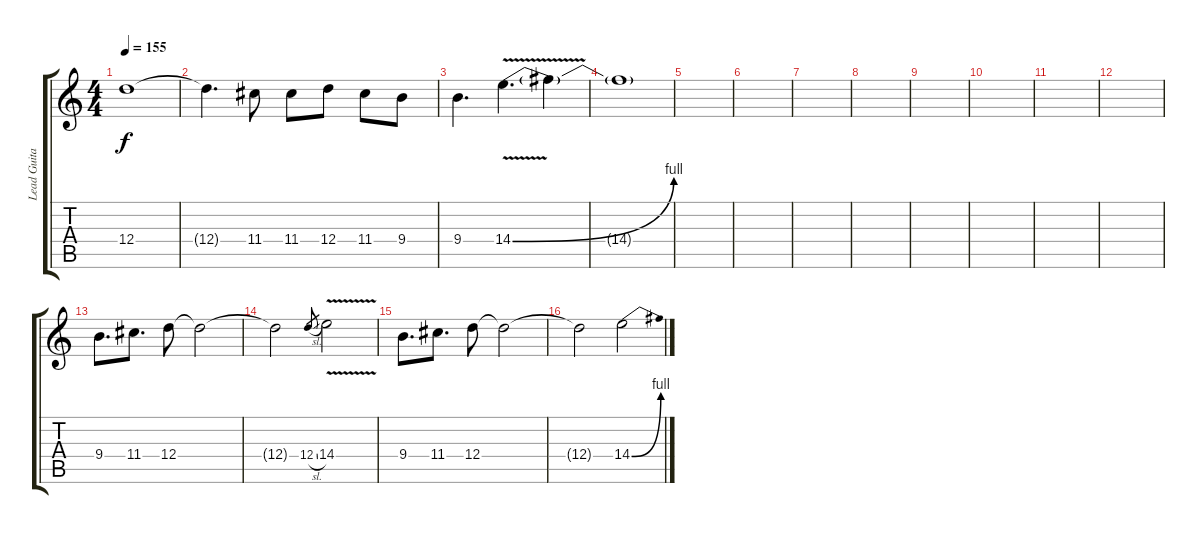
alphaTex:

\track ("Lead Guitar" "Lead Guita") {instrument overdrivenguitar}
\staff {score tabs}
\tuning (E4 B3 G3 D3 A2 E2) {hide}
\ts (4 4)
\tempo 155
\clef g2
\ks c
12.4.1{dy f} |
12.4{t}.4{d} 11.4.8 11.4.8 12.4.8 11.4.8 9.4.8 |
9.4.4{d} 14.4{be (bend 0 0 60 4) v}.4{d} 14.4{t}.4 |
14.4{t}.1 |
|
|
|
|
|
|
|
|
9.4.8{d} 11.4.8{d} 12.4.8 12.4{t}.2 |
12.4{t}.2 12.4{sl}.8{gr} 14.4{v}.2 |
9.4.8{d} 11.4.8{d} 12.4.8 12.4{t}.2 |
12.4{t}.2 14.4{be (bend 0 0 60 4)}.2
